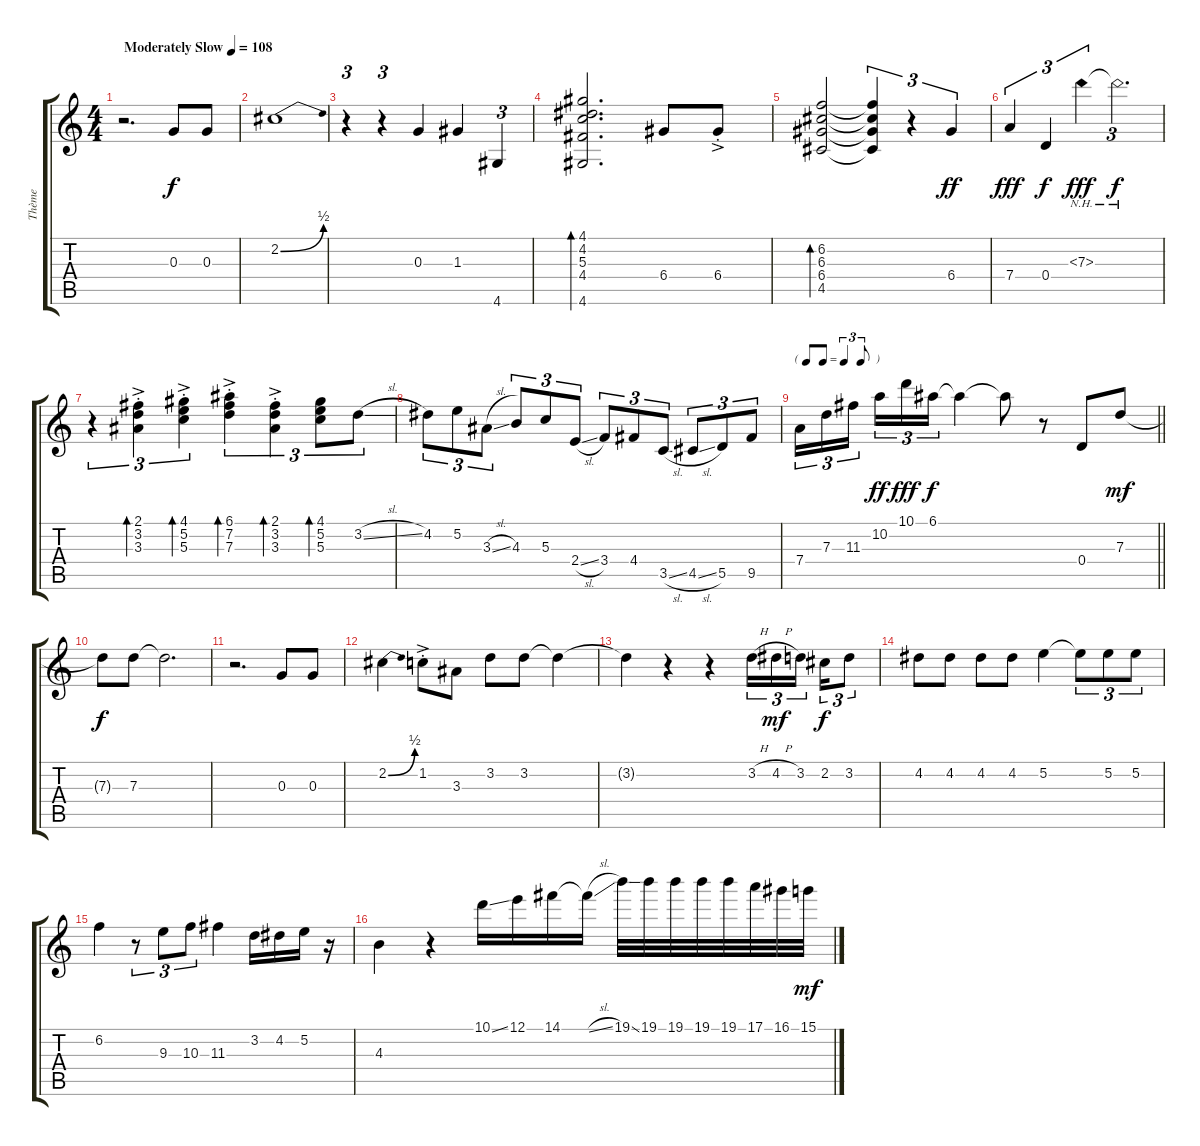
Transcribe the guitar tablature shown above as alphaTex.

\track ("Thème" "Thème") {instrument acousticguitarsteel}
\staff {score tabs}
\tuning (E4 B3 G3 D3 A2 E2) {hide}
\ts (4 4)
\tempo (108 "Moderately Slow")
\clef g2
\ks c
r.2{d dy f instrument acousticguitarsteel} 0.3.8 0.3.8 |
2.2{be (bend 0 0 60 2)}.1 |
r.4{tu (3 2)} r.4{tu (3 2)} 0.3.4 1.3.4 4.6.4{tu (3 2)} |
(4.1 4.2 5.3 4.4 4.6).2{d bd 240} 6.4.8 6.4{ac st}.8 |
(6.2 6.3 6.4 4.5).2{bd 480} (6.2{t} 6.3{t} 6.4{t} 4.5{t}).4{tu (3 2)} r.4{tu (3 2)} 6.4.4{tu (3 2) dy ff} |
7.4.4{tu (3 2) dy fff} 0.4.4{tu (3 2) dy f} 7.3{nh}.4{tu (3 2) dy fff} 7.3{nh t}.2{d tu (3 2) dy f} |
r.4{tu (3 2)} (2.1 3.2{ac st} 3.3{ac st}).4{tu (3 2) bd 30} (4.1 5.2{ac st} 5.3{ac st}).4{tu (3 2) bd 30} (6.1 7.2{ac st} 7.3{ac st}).4{tu (3 2) bd 30} (2.1 3.2{ac st} 3.3{ac st}).4{tu (3 2) bd 30} (4.1 5.2 5.3).8{tu (3 2) bd 30} 3.2{sl}.8{tu (3 2)} |
4.2.8{tu (3 2)} 5.2.8{tu (3 2)} 3.3{sl}.8{tu (3 2)} 4.3.8{tu (3 2)} 5.3.8{tu (3 2)} 2.4{sl}.8{tu (3 2)} 3.4.8{tu (3 2)} 4.4.8{tu (3 2)} 3.5{sl}.8{tu (3 2)} 4.5{sl}.8{tu (3 2)} 5.5.8{tu (3 2)} 9.5.8{tu (3 2)} |
\tf triplet8th
\barLineRight lightlight
7.4.16{tu (3 2)} 7.3.16{tu (3 2)} 11.3.16{tu (3 2)} 10.2.16{tu (3 2) dy ff} 10.1.16{tu (3 2) dy fff} 6.1.16{tu (3 2) dy f} 6.1{t}.4 6.1{t}.8 r.8 0.4.8 7.3.8{dy mf} |
7.3{t}.8{dy f} 7.3.8 7.3{t}.2{d} |
r.2{d} 0.3.8 0.3.8 |
2.2{be (bend 0 0 60 2)}.4 1.2{ac st}.8 3.3.8 3.2.8 3.2.8 3.2{t}.4 |
3.2{t}.4 r.4 r.4 3.2{h}.16{tu (3 2)} 4.2{h}.16{tu (3 2) dy mf} 3.2.16{tu (3 2)} 2.2.16{tu (3 2) dy f} 3.2.8{tu (3 2)} |
4.2.8 4.2.8 4.2.8 4.2.8 5.2.4 5.2{t}.8{tu (3 2)} 5.2.8{tu (3 2)} 5.2.8{tu (3 2)} |
6.2.4 r.8{tu (3 2)} 9.3.8{tu (3 2)} 10.3.8{tu (3 2)} 11.3.4 3.2.16 4.2.16 5.2.16 r.16 |
4.3.4 r.4 10.1{ss}.16 12.1.16 14.1.16 14.1{sl t}.16 19.1{ss}.32 19.1.32 19.1.32 19.1.32 19.1.32 17.1.32 16.1.32 15.1.32{dy mf}
